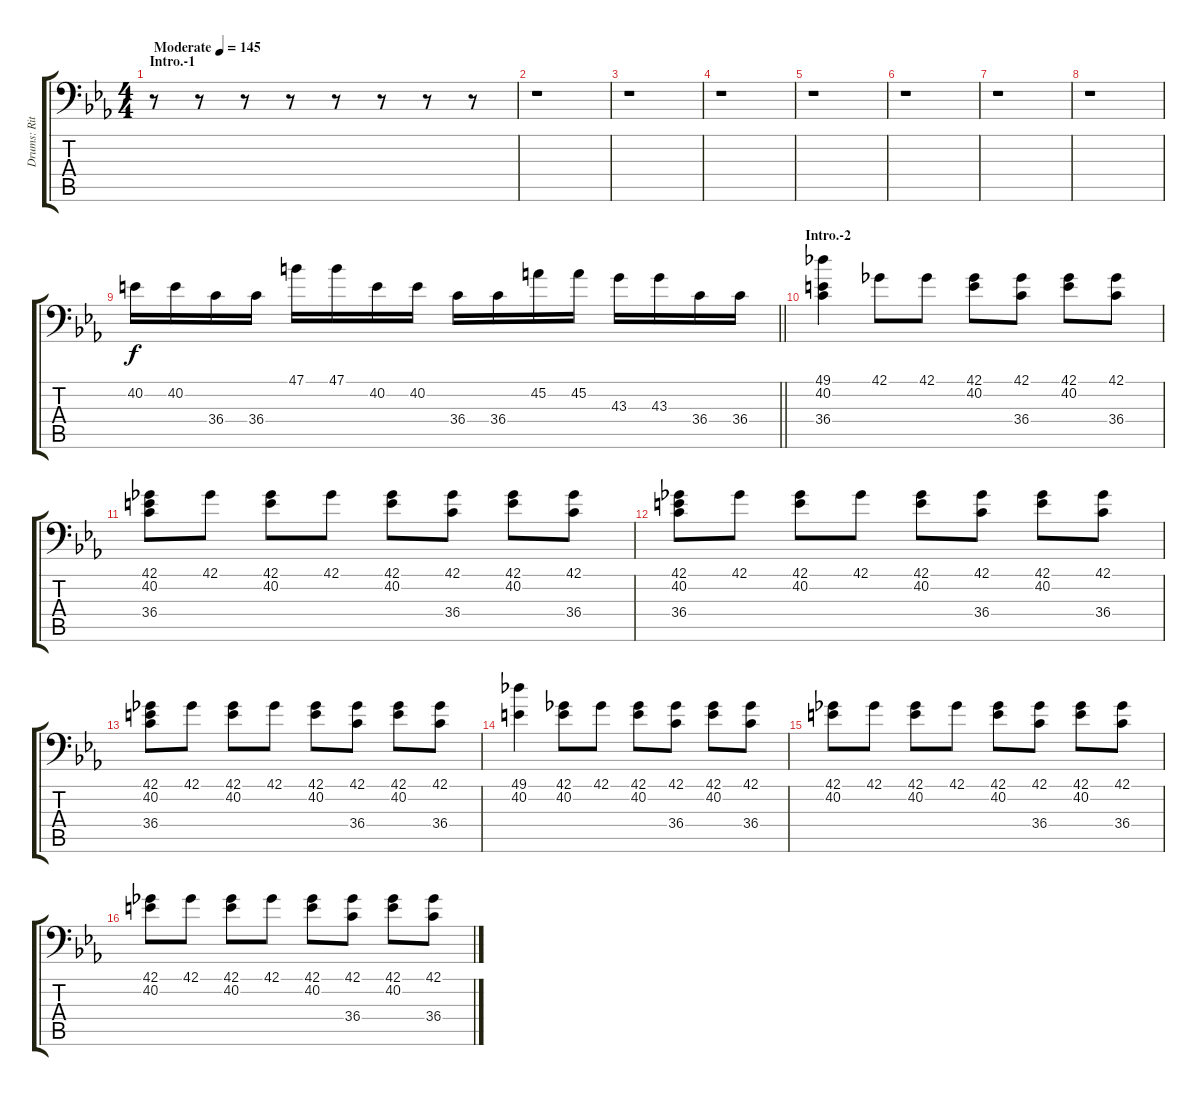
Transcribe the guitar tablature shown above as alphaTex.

\track ("Drums: Ritsu Tainaka" "Drums: Rit") {instrument acousticgrandpiano}
\staff {score tabs}
\tuning (C-1 C-1 C-1 C-1 C-1 C-1) {hide}
\ts (4 4)
\section ("" "Intro.-1")
\tempo (145 "Moderate")
\clef f4
\ks eb
r.8{dy f instrument acousticgrandpiano} r.8 r.8 r.8 r.8 r.8 r.8 r.8 |
r.1 |
r.1 |
r.1 |
r.1 |
r.1 |
r.1 |
r.1 |
\barLineRight lightlight
40.2.16 40.2.16 36.4.16 36.4.16 47.1.16 47.1.16 40.2.16 40.2.16 36.4.16 36.4.16 45.2.16 45.2.16 43.3.16 43.3.16 36.4.16 36.4.16 |
\section ("" "Intro.-2")
(49.1 40.2 36.4).4 42.1.8 42.1.8 (42.1 40.2).8 (42.1 36.4).8 (42.1 40.2).8 (42.1 36.4).8 |
(42.1 40.2 36.4).8 42.1.8 (42.1 40.2).8 42.1.8 (42.1 40.2).8 (42.1 36.4).8 (42.1 40.2).8 (42.1 36.4).8 |
(42.1 40.2 36.4).8 42.1.8 (42.1 40.2).8 42.1.8 (42.1 40.2).8 (42.1 36.4).8 (42.1 40.2).8 (42.1 36.4).8 |
(42.1 40.2 36.4).8 42.1.8 (42.1 40.2).8 42.1.8 (42.1 40.2).8 (42.1 36.4).8 (42.1 40.2).8 (42.1 36.4).8 |
(49.1 40.2).4 (42.1 40.2).8 42.1.8 (42.1 40.2).8 (42.1 36.4).8 (42.1 40.2).8 (42.1 36.4).8 |
(42.1 40.2).8 42.1.8 (42.1 40.2).8 42.1.8 (42.1 40.2).8 (42.1 36.4).8 (42.1 40.2).8 (42.1 36.4).8 |
(42.1 40.2).8 42.1.8 (42.1 40.2).8 42.1.8 (42.1 40.2).8 (42.1 36.4).8 (42.1 40.2).8 (42.1 36.4).8
